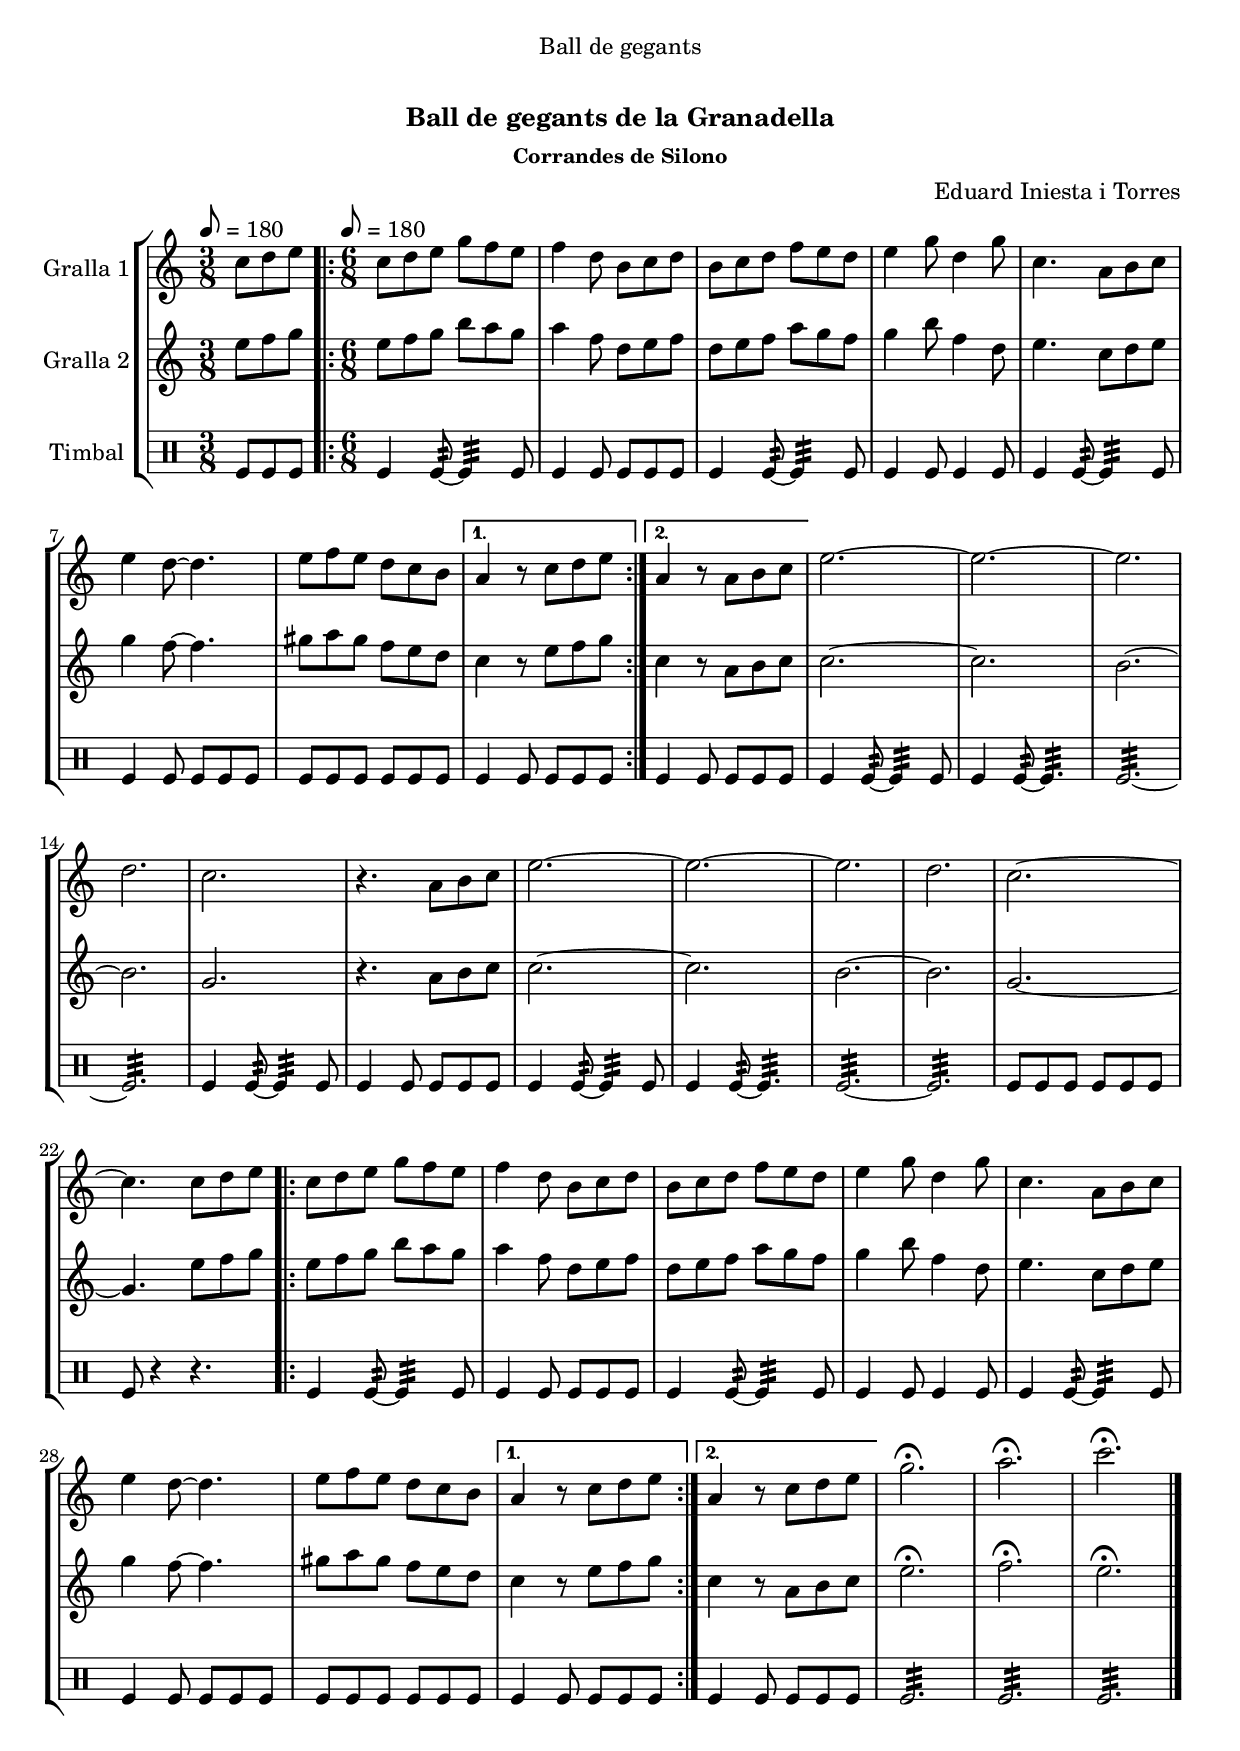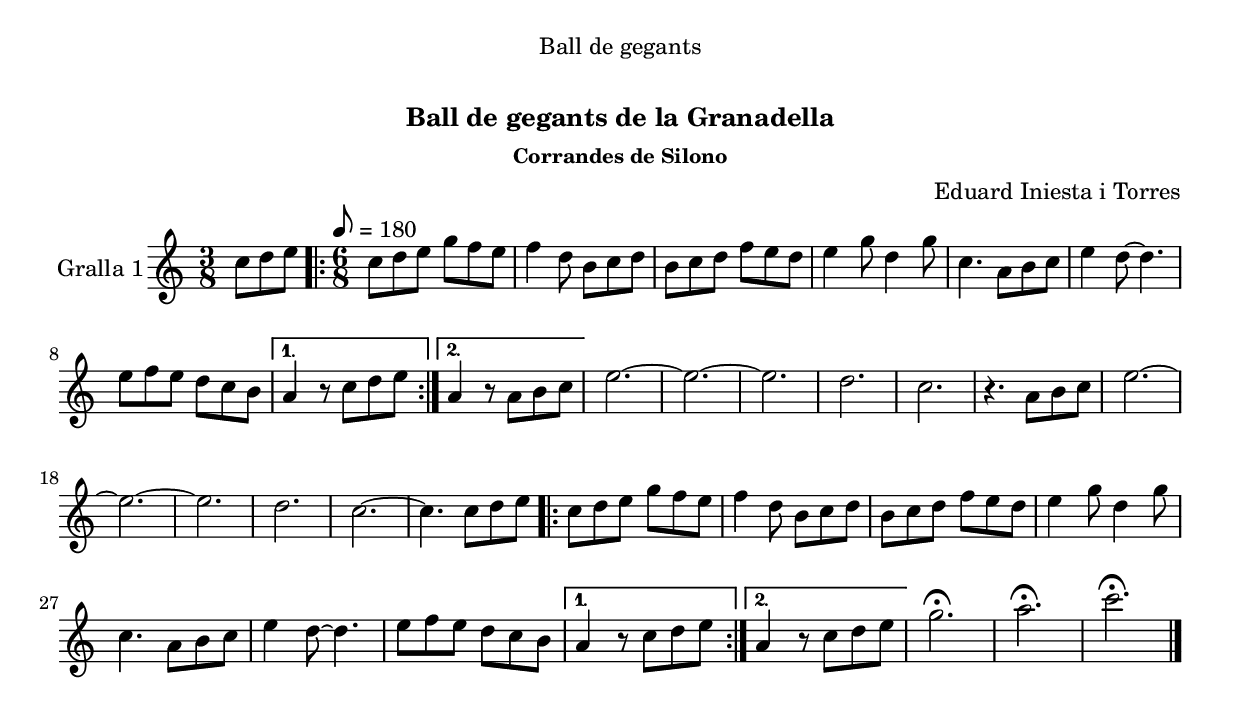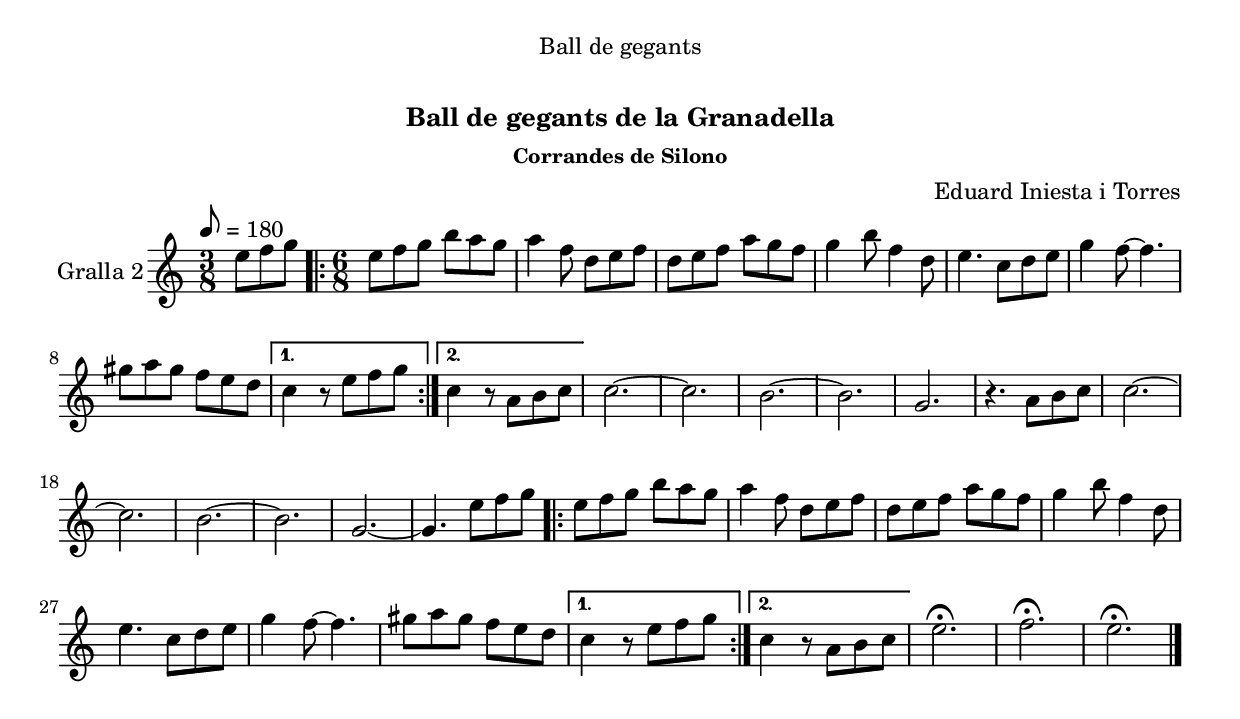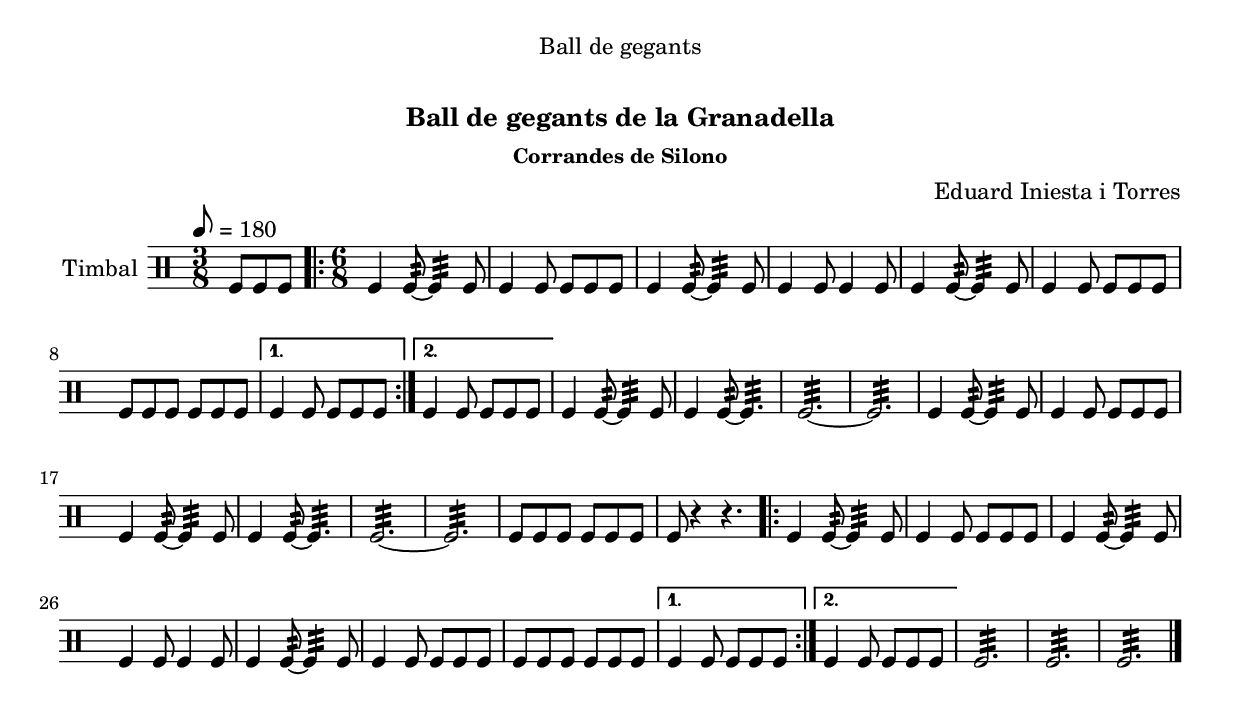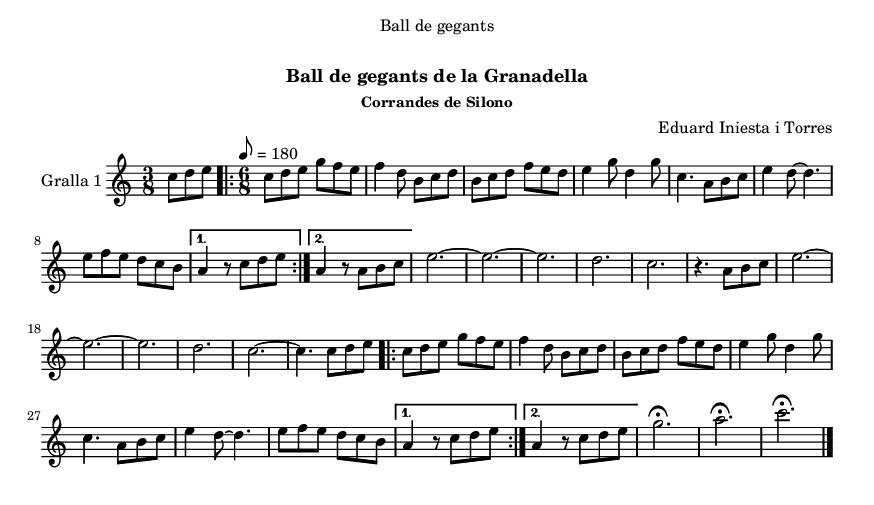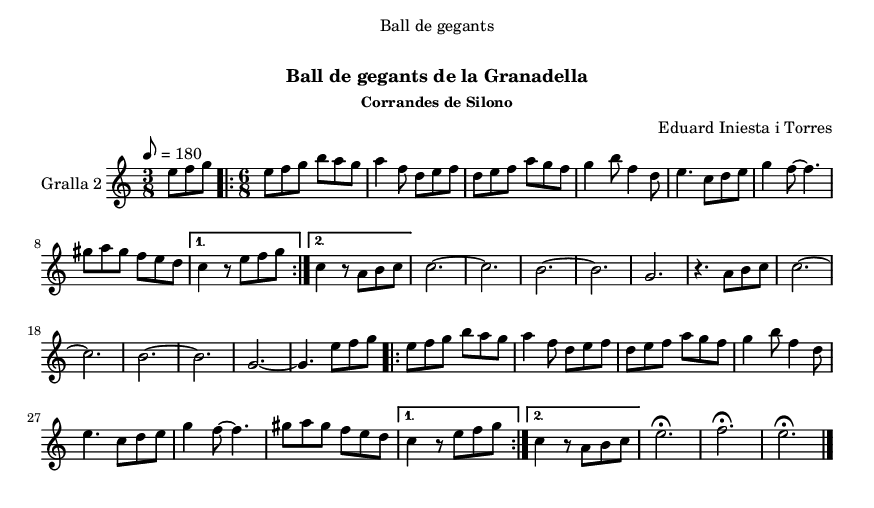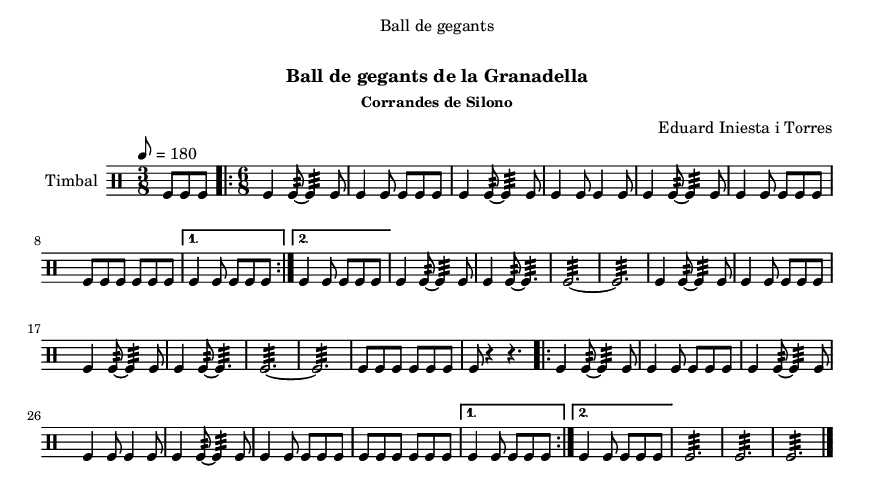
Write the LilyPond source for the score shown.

\version "2.16.0"

\header {
  dedication="Ball de gegants"
  title="   "
  subtitle="Ball de gegants de la Granadella"
  subsubtitle="Corrandes de Silono"
  poet=""
  meter=""
  piece=""
  composer="Eduard Iniesta i Torres"
  arranger=""
  opus=""
  instrument=""
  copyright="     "
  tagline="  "
}

liniaroAa =
\relative c''
{
  \clef treble
  \key c \major
  \time 3/8
  c8 d e \tempo 8 = 180  |
  \time 6/8   \repeat volta 2 { c8 d e g f e  |
  f4 d8 b c d  |
  b8 c d f e d  |
  %05
  e4 g8 d4 g8  |
  c,4. a8 b c  |
  e4 d8 ~ d4.  |
  e8 f e d c b }
  \alternative { { a4 r8 c d e }
  %10
  { a,4 r8 a b c } }
  e2. ~  |
  e2. ~  |
  e2.  |
  d2.  |
  %15
  c2.  |
  r4. a8 b c  |
  e2. ~  |
  e2. ~  |
  e2.  |
  %20
  d2.  |
  c2. ~  |
  c4. c8 d e  |
  \repeat volta 2 { c8 d e g f e  |
  f4 d8 b c d  |
  %25
  b8 c d f e d  |
  e4 g8 d4 g8  |
  c,4. a8 b c  |
  e4 d8 ~ d4.  |
  e8 f e d c b }
  %30
  \alternative { { a4 r8 c d e }
  { a,4 r8 c d e } }
  g2.\fermata  |
  a2.\fermata  |
  c2.\fermata  \bar "|."
}

liniaroAb =
\relative e''
{
  \tempo 8 = 180
  \clef treble
  \key c \major
  \time 3/8
  e8 f g  |
  \time 6/8   \repeat volta 2 { e8 f g b a g  |
  a4 f8 d e f  |
  d8 e f a g f  |
  %05
  g4 b8 f4 d8  |
  e4. c8 d e  |
  g4 f8 ~ f4.  |
  gis8 a gis f e d }
  \alternative { { c4 r8 e f g }
  %10
  { c,4 r8 a b c } }
  c2. ~  |
  c2.  |
  b2. ~  |
  b2.  |
  %15
  g2.  |
  r4. a8 b c  |
  c2. ~  |
  c2.  |
  b2. ~  |
  %20
  b2.  |
  g2. ~  |
  g4. e'8 f g  |
  \repeat volta 2 { e8 f g b a g  |
  a4 f8 d e f  |
  %25
  d8 e f a g f  |
  g4 b8 f4 d8  |
  e4. c8 d e  |
  g4 f8 ~ f4.  |
  gis8 a gis f e d }
  %30
  \alternative { { c4 r8 e f g }
  { c,4 r8 a b c } }
  e2.\fermata  |
  f2.\fermata  |
  e2.\fermata  \bar "|."
}

liniaroAc =
\drummode
{
  \tempo 8 = 180
  \time 3/8
  tomfl8 tomfl tomfl  |
  \time 6/8   \repeat volta 2 { tomfl4 tomfl8:32 ~ tomfl4:32 tomfl8  |
  tomfl4 tomfl8 tomfl tomfl tomfl  |
  tomfl4 tomfl8:32 ~ tomfl4:32 tomfl8  |
  %05
  tomfl4 tomfl8 tomfl4 tomfl8  |
  tomfl4 tomfl8:32 ~ tomfl4:32 tomfl8  |
  tomfl4 tomfl8 tomfl tomfl tomfl  |
  tomfl8 tomfl tomfl tomfl tomfl tomfl }
  \alternative { { tomfl4 tomfl8 tomfl tomfl tomfl }
  %10
  { tomfl4 tomfl8 tomfl tomfl tomfl } }
  tomfl4 tomfl8:32 ~ tomfl4:32 tomfl8  |
  tomfl4 tomfl8:32 ~ tomfl4.:32  |
  tomfl2.:32 ~  |
  tomfl2.:32  |
  %15
  tomfl4 tomfl8:32 ~ tomfl4:32 tomfl8  |
  tomfl4 tomfl8 tomfl tomfl tomfl  |
  tomfl4 tomfl8:32 ~ tomfl4:32 tomfl8  |
  tomfl4 tomfl8:32 ~ tomfl4.:32  |
  tomfl2.:32 ~  |
  %20
  tomfl2.:32  |
  tomfl8 tomfl tomfl tomfl tomfl tomfl  |
  tomfl8 r4 r4.  |
  \repeat volta 2 { tomfl4 tomfl8:32 ~ tomfl4:32 tomfl8  |
  tomfl4 tomfl8 tomfl tomfl tomfl  |
  %25
  tomfl4 tomfl8:32 ~ tomfl4:32 tomfl8  |
  tomfl4 tomfl8 tomfl4 tomfl8  |
  tomfl4 tomfl8:32 ~ tomfl4:32 tomfl8  |
  tomfl4 tomfl8 tomfl tomfl tomfl  |
  tomfl8 tomfl tomfl tomfl tomfl tomfl }
  %30
  \alternative { { tomfl4 tomfl8 tomfl tomfl tomfl }
  { tomfl4 tomfl8 tomfl tomfl tomfl } }
  tomfl2.:32  |
  tomfl2.:32  |
  tomfl2.:32  \bar "|."
}

\book {

\paper {
  print-page-number = false
}

\bookpart {
  \score {
    \new StaffGroup {
      \override Score.RehearsalMark #'self-alignment-X = #LEFT
      <<
        \new Staff \with {instrumentName = #"Gralla 1" } \liniaroAa
        \new Staff \with {instrumentName = #"Gralla 2" } \liniaroAb
        \new DrumStaff \with {instrumentName = #"Timbal" } \liniaroAc
      >>
    }
    \layout {}
  }\score { \unfoldRepeats
    \new StaffGroup {
      \override Score.RehearsalMark #'self-alignment-X = #LEFT
      <<
        \new Staff \with {instrumentName = #"Gralla 1" } \liniaroAa
        \new Staff \with {instrumentName = #"Gralla 2" } \liniaroAb
        \new DrumStaff \with {instrumentName = #"Timbal" } \liniaroAc
      >>
    }
    \midi {}
  }
}

\bookpart {
  \header {}
  \score {
    \new StaffGroup {
      \override Score.RehearsalMark #'self-alignment-X = #LEFT
      <<
        \new Staff \with {instrumentName = #"Gralla 1" } \liniaroAa
      >>
    }
    \layout {}
  }\score { \unfoldRepeats
    \new StaffGroup {
      \override Score.RehearsalMark #'self-alignment-X = #LEFT
      <<
        \new Staff \with {instrumentName = #"Gralla 1" } \liniaroAa
      >>
    }
    \midi {}
  }
}

\bookpart {
  \header {}
  \score {
    \new StaffGroup {
      \override Score.RehearsalMark #'self-alignment-X = #LEFT
      <<
        \new Staff \with {instrumentName = #"Gralla 2" } \liniaroAb
      >>
    }
    \layout {}
  }\score { \unfoldRepeats
    \new StaffGroup {
      \override Score.RehearsalMark #'self-alignment-X = #LEFT
      <<
        \new Staff \with {instrumentName = #"Gralla 2" } \liniaroAb
      >>
    }
    \midi {}
  }
}

\bookpart {
  \header {}
  \score {
    \new StaffGroup {
      \override Score.RehearsalMark #'self-alignment-X = #LEFT
      <<
        \new DrumStaff \with {instrumentName = #"Timbal" } \liniaroAc
      >>
    }
    \layout {}
  }\score { \unfoldRepeats
    \new StaffGroup {
      \override Score.RehearsalMark #'self-alignment-X = #LEFT
      <<
        \new DrumStaff \with {instrumentName = #"Timbal" } \liniaroAc
      >>
    }
    \midi {}
  }
}

}

\book {

\paper {
  print-page-number = false
  #(set-paper-size "a6landscape")
  #(layout-set-staff-size 14)
}

\bookpart {
  \header {}
  \score {
    \new StaffGroup {
      \override Score.RehearsalMark #'self-alignment-X = #LEFT
      <<
        \new Staff \with {instrumentName = #"Gralla 1" } \liniaroAa
      >>
    }
    \layout {}
  }
}

\bookpart {
  \header {}
  \score {
    \new StaffGroup {
      \override Score.RehearsalMark #'self-alignment-X = #LEFT
      <<
        \new Staff \with {instrumentName = #"Gralla 2" } \liniaroAb
      >>
    }
    \layout {}
  }
}

\bookpart {
  \header {}
  \score {
    \new StaffGroup {
      \override Score.RehearsalMark #'self-alignment-X = #LEFT
      <<
        \new DrumStaff \with {instrumentName = #"Timbal" } \liniaroAc
      >>
    }
    \layout {}
  }
}

}

